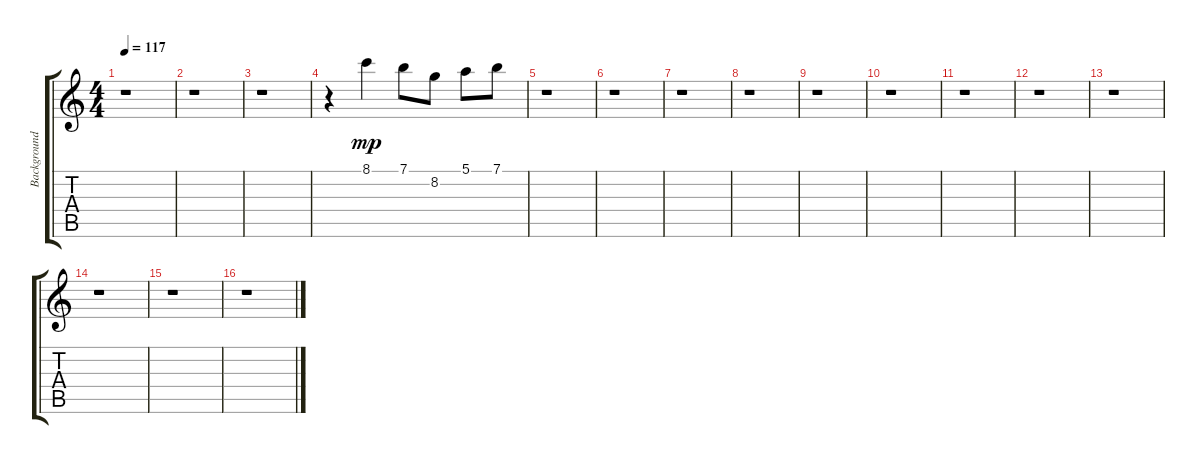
\track ("Background Vocals" "Background") {instrument acousticguitarnylon}
\staff {score tabs}
\tuning (E4 B3 G3 D3 A2 E2) {hide}
\ts (4 4)
\tempo 117
\clef g2
\ks c
r.1{dy mp} |
r.1 |
r.1 |
r.4 8.1.4 7.1.8 8.2.8 5.1.8 7.1.8 |
r.1 |
r.1 |
r.1 |
r.1 |
r.1 |
r.1 |
r.1 |
r.1 |
r.1 |
r.1 |
r.1 |
r.1
